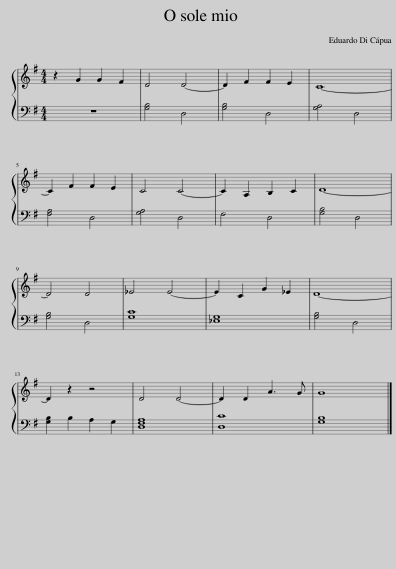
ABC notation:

X:1
%%score { 1 | 2 }
L:1/8
M:4/4
I:linebreak $
K:G
V:1 treble
V:2 bass
V:1
 z2 G2 G2 F2 | D4 D4- | D2 F2 F2 E2 | C8- |$ C2 F2 F2 E2 | %5
 C4 C4- | C2 A,2 B,2 C2 | D8- |$ D4 D4 | _E4 E4- | %10
 E2 C2 G2 _E2 | D8- |$ D2 z2 z4 | D4 D4- | D2 D2 A3 G | %15
 G8 |] %16
V:2
 z8 | [G,B,]4 D,4 | [G,B,]4 D,4 | [G,A,]4 D,4 |$ [F,A,]4 D,4 | %5
 [G,A,]4 D,4 | F,4 D,4 | [G,B,]4 D,4 |$ [G,B,]4 D,4 | [G,C]8 | %10
 [_E,G,]8 | [G,B,]4 D,4 |$ [G,B,]2 B,2 A,2 G,2 | [D,F,A,]8 | [D,C]8 | %15
 [G,B,]8 |] %16
